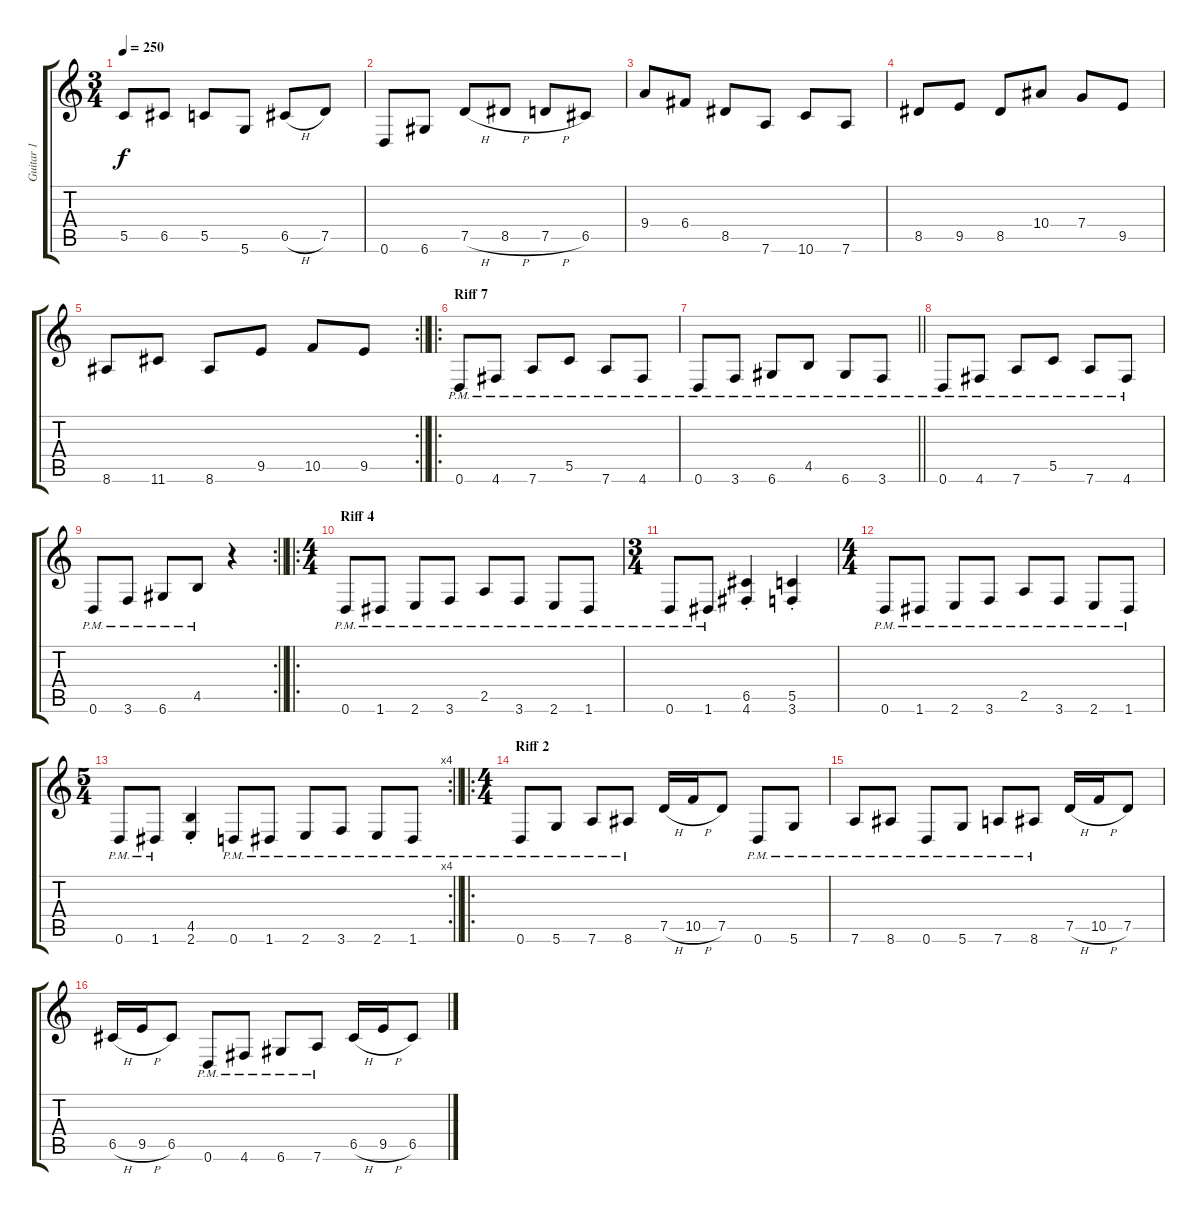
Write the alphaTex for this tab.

\track ("Guitar 1" "Guitar 1") {instrument distortionguitar}
\staff {score tabs}
\tuning (D4 A3 F3 C3 G2 D2) {hide}
\ts (3 4)
\tempo 250
\clef g2
\ks c
5.5.8{dy f} 6.5.8 5.5.8 5.6.8 6.5{h}.8 7.5.8 |
0.6.8 6.6.8 7.5{h}.8 8.5{h}.8 7.5{h}.8 6.5.8 |
9.4.8 6.4.8 8.5.8 7.6.8 10.6.8 7.6.8 |
8.5.8 9.5.8 8.5.8 10.4.8 7.4.8 9.5.8 |
\rc 2
\barLineRight lightlight
8.6.8 11.6.8 8.6.8 9.5.8 10.5.8 9.5.8 |
\ro
\section ("" "Riff 7")
0.6{pm}.8 4.6{pm}.8 7.6{pm}.8 5.5{pm}.8 7.6{pm}.8 4.6{pm}.8 |
\barLineRight lightlight
0.6{pm}.8 3.6{pm}.8 6.6{pm}.8 4.5{pm}.8 6.6{pm}.8 3.6{pm}.8 |
0.6{pm}.8 4.6{pm}.8 7.6{pm}.8 5.5{pm}.8 7.6{pm}.8 4.6{pm}.8 |
\rc 2
\barLineRight lightlight
0.6{pm}.8 3.6{pm}.8 6.6{pm}.8 4.5{pm}.8 r.4 |
\ro
\ts (4 4)
\section ("" "Riff 4")
0.6{pm}.8 1.6{pm}.8 2.6{pm}.8 3.6{pm}.8 2.5{pm}.8 3.6{pm}.8 2.6{pm}.8 1.6{pm}.8 |
\ts (3 4)
0.6{pm}.8 1.6{pm}.8 (6.5{st} 4.6{st}).4 (5.5{st} 3.6{st}).4 |
\ts (4 4)
0.6{pm}.8 1.6{pm}.8 2.6{pm}.8 3.6{pm}.8 2.5{pm}.8 3.6{pm}.8 2.6{pm}.8 1.6{pm}.8 |
\rc 4
\ts (5 4)
\barLineRight lightlight
0.6{pm}.8 1.6{pm}.8 (4.5{st} 2.6{st}).4 0.6{pm}.8 1.6{pm}.8 2.6{pm}.8 3.6{pm}.8 2.6{pm}.8 1.6{pm}.8 |
\ro
\ts (4 4)
\section ("" "Riff 2")
0.6{pm}.8 5.6{pm}.8 7.6{pm}.8 8.6{pm}.8 7.5{h}.16 10.5{h}.16 7.5.8 0.6{pm}.8 5.6{pm}.8 |
7.6{pm}.8 8.6{pm}.8 0.6{pm}.8 5.6{pm}.8 7.6{pm}.8 8.6{pm}.8 7.5{h}.16 10.5{h}.16 7.5.8 |
6.5{h}.16 9.5{h}.16 6.5.8 0.6{pm}.8 4.6{pm}.8 6.6{pm}.8 7.6{pm}.8 6.5{h}.16 9.5{h}.16 6.5.8
